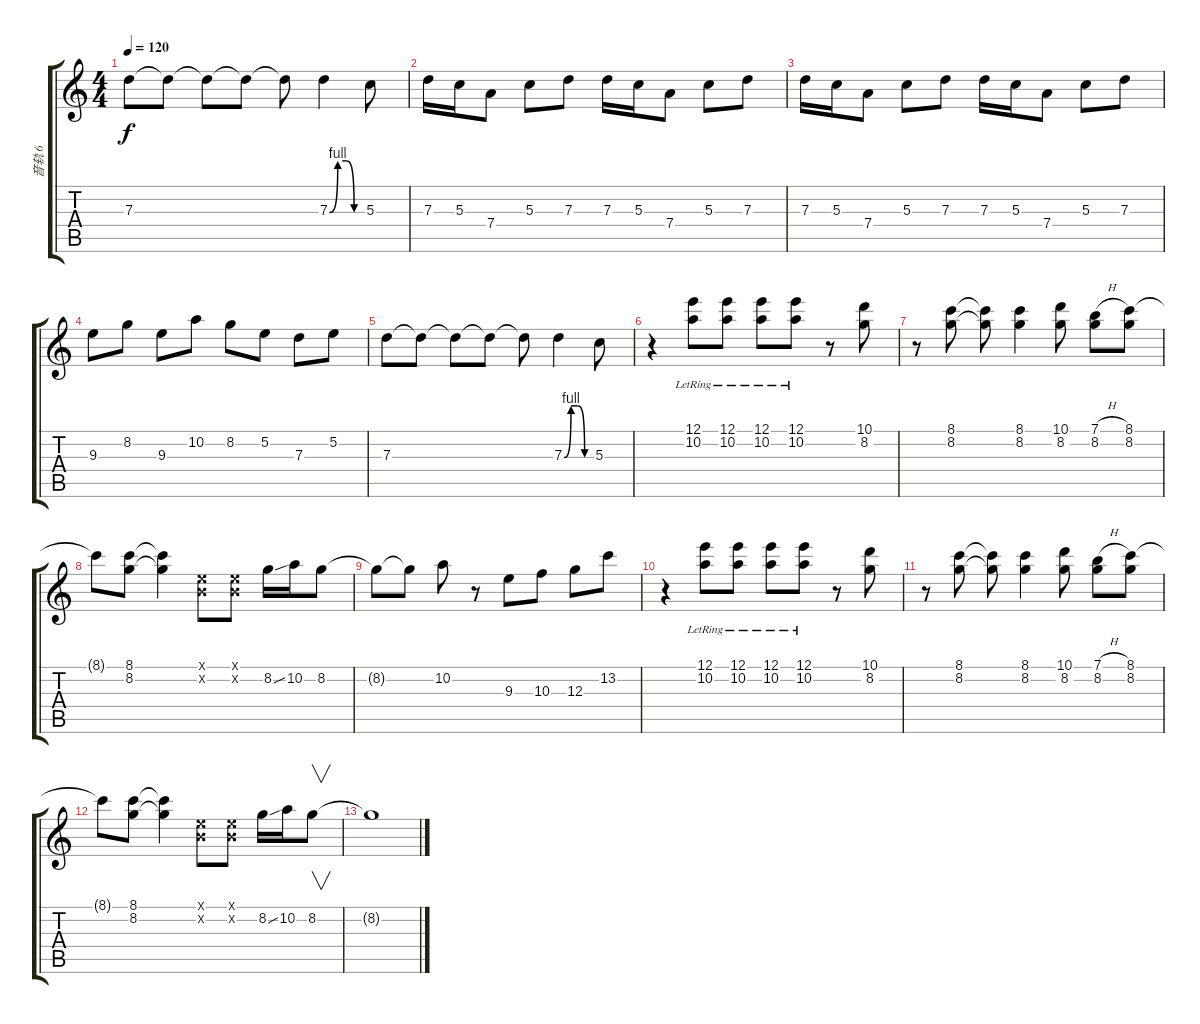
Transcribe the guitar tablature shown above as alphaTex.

\track ("音轨 6" "音轨 6") {instrument acousticguitarsteel}
\staff {score tabs}
\tuning (E4 B3 G3 D3 A2 E2) {hide}
\ts (4 4)
\tempo 120
\clef g2
\ks c
7.3{t}.8{dy f} 7.3{t}.8 7.3{t}.8 7.3{t}.8 7.3{t}.8 7.3{be (custom 0 0 15 4 30 4 45 0 60 0)}.4 5.3.8 |
7.3.16 5.3.16 7.4.8 5.3.8 7.3.8 7.3.16 5.3.16 7.4.8 5.3.8 7.3.8 |
7.3.16 5.3.16 7.4.8 5.3.8 7.3.8 7.3.16 5.3.16 7.4.8 5.3.8 7.3.8 |
9.3.8 8.2.8 9.3.8 10.2.8 8.2.8 5.2.8 7.3.8 5.2.8 |
7.3.8 7.3{t}.8 7.3{t}.8 7.3{t}.8 7.3{t}.8 7.3{be (custom 0 0 15 4 30 4 45 0 60 0)}.4 5.3.8 |
r.4 (12.1{lr} 10.2{lr}).8 (12.1{lr} 10.2{lr}).8 (12.1{lr} 10.2{lr}).8 (12.1{lr} 10.2{lr}).8 r.8 (10.1 8.2).8 |
r.8 (8.1 8.2).8 (8.1{t} 8.2{t}).8 (8.1 8.2).4 (10.1 8.2).8 (7.1{h} 8.2).8 (8.1 8.2).8 |
8.1{t}.8 (8.1 8.2).8 (8.1{t} 8.2{t}).4 (0.1{x} 0.2{x}).8 (0.1{x} 0.2{x}).8 8.2{ss}.16 10.2.16 8.2.8 |
8.2{t}.8 8.2{t}.8 10.2.8 r.8 9.3.8 10.3.8 12.3.8 13.2.8 |
r.4 (12.1{lr} 10.2{lr}).8 (12.1{lr} 10.2{lr}).8 (12.1{lr} 10.2{lr}).8 (12.1{lr} 10.2{lr}).8 r.8 (10.1 8.2).8 |
r.8 (8.1 8.2).8 (8.1{t} 8.2{t}).8 (8.1 8.2).4 (10.1 8.2).8 (7.1{h} 8.2).8 (8.1 8.2).8 |
8.1{t}.8 (8.1 8.2).8 (8.1{t} 8.2{t}).4 (0.1{x} 0.2{x}).8 (0.1{x} 0.2{x}).8 8.2{ss}.16 10.2.16 8.2.8{v} |
8.2{t}.1
